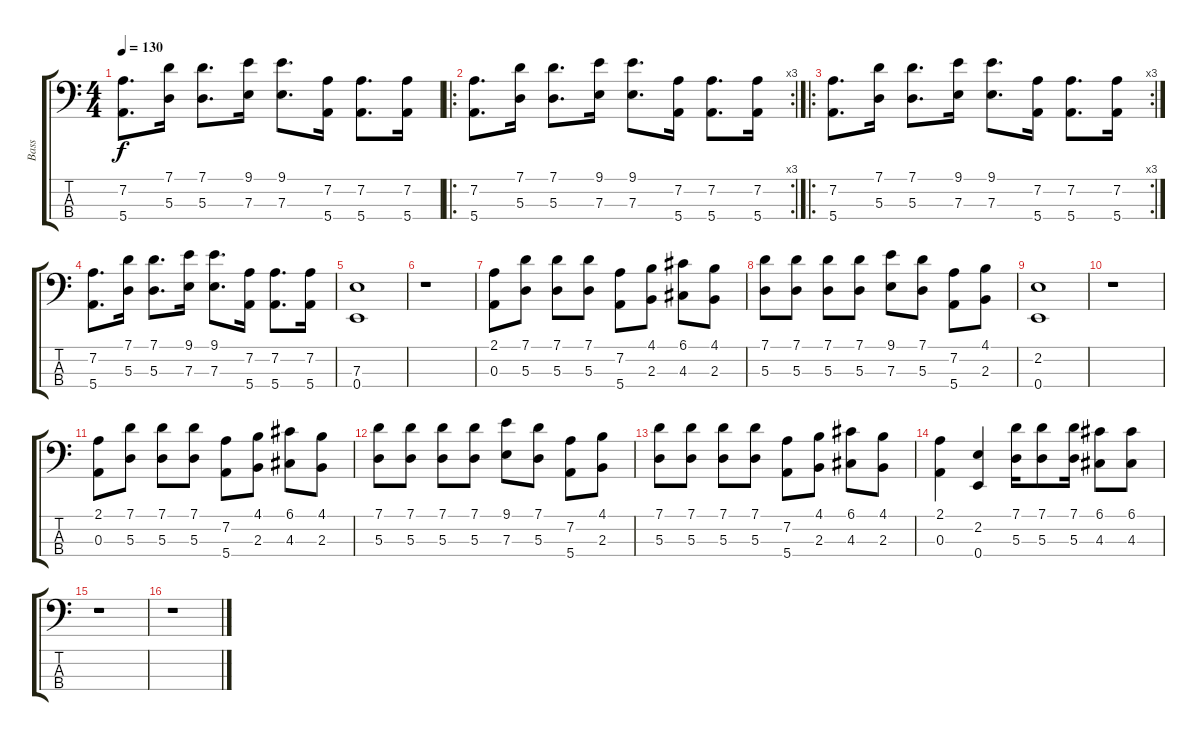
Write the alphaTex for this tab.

\track ("Bass" "Bass") {instrument electricbassfinger}
\staff {score tabs}
\tuning (G2 D2 A1 E1) {hide}
\ts (4 4)
\tempo 130
\clef f4
\ks c
(7.2 5.4).8{d dy f} (7.1 5.3).16 (7.1 5.3).8{d} (9.1 7.3).16 (9.1 7.3).8{d} (7.2 5.4).16 (7.2 5.4).8{d} (7.2 5.4).16 |
\ro
\rc 3
(7.2 5.4).8{d} (7.1 5.3).16 (7.1 5.3).8{d} (9.1 7.3).16 (9.1 7.3).8{d} (7.2 5.4).16 (7.2 5.4).8{d} (7.2 5.4).16 |
\ro
\rc 3
(7.2 5.4).8{d} (7.1 5.3).16 (7.1 5.3).8{d} (9.1 7.3).16 (9.1 7.3).8{d} (7.2 5.4).16 (7.2 5.4).8{d} (7.2 5.4).16 |
(7.2 5.4).8{d} (7.1 5.3).16 (7.1 5.3).8{d} (9.1 7.3).16 (9.1 7.3).8{d} (7.2 5.4).16 (7.2 5.4).8{d} (7.2 5.4).16 |
(7.3 0.4).1 |
r.1 |
(2.1 0.3).8 (7.1 5.3).8 (7.1 5.3).8 (7.1 5.3).8 (7.2 5.4).8 (4.1 2.3).8 (6.1 4.3).8 (4.1 2.3).8 |
(7.1 5.3).8 (7.1 5.3).8 (7.1 5.3).8 (7.1 5.3).8 (9.1 7.3).8 (7.1 5.3).8 (7.2 5.4).8 (4.1 2.3).8 |
(2.2 0.4).1 |
r.1 |
(2.1 0.3).8 (7.1 5.3).8 (7.1 5.3).8 (7.1 5.3).8 (7.2 5.4).8 (4.1 2.3).8 (6.1 4.3).8 (4.1 2.3).8 |
(7.1 5.3).8 (7.1 5.3).8 (7.1 5.3).8 (7.1 5.3).8 (9.1 7.3).8 (7.1 5.3).8 (7.2 5.4).8 (4.1 2.3).8 |
(7.1 5.3).8 (7.1 5.3).8 (7.1 5.3).8 (7.1 5.3).8 (7.2 5.4).8 (4.1 2.3).8 (6.1 4.3).8 (4.1 2.3).8 |
(2.1 0.3).4 (2.2 0.4).4 (7.1 5.3).16 (7.1 5.3).8 (7.1 5.3).16 (6.1 4.3).8 (6.1 4.3).8 |
r.1 |
r.1
